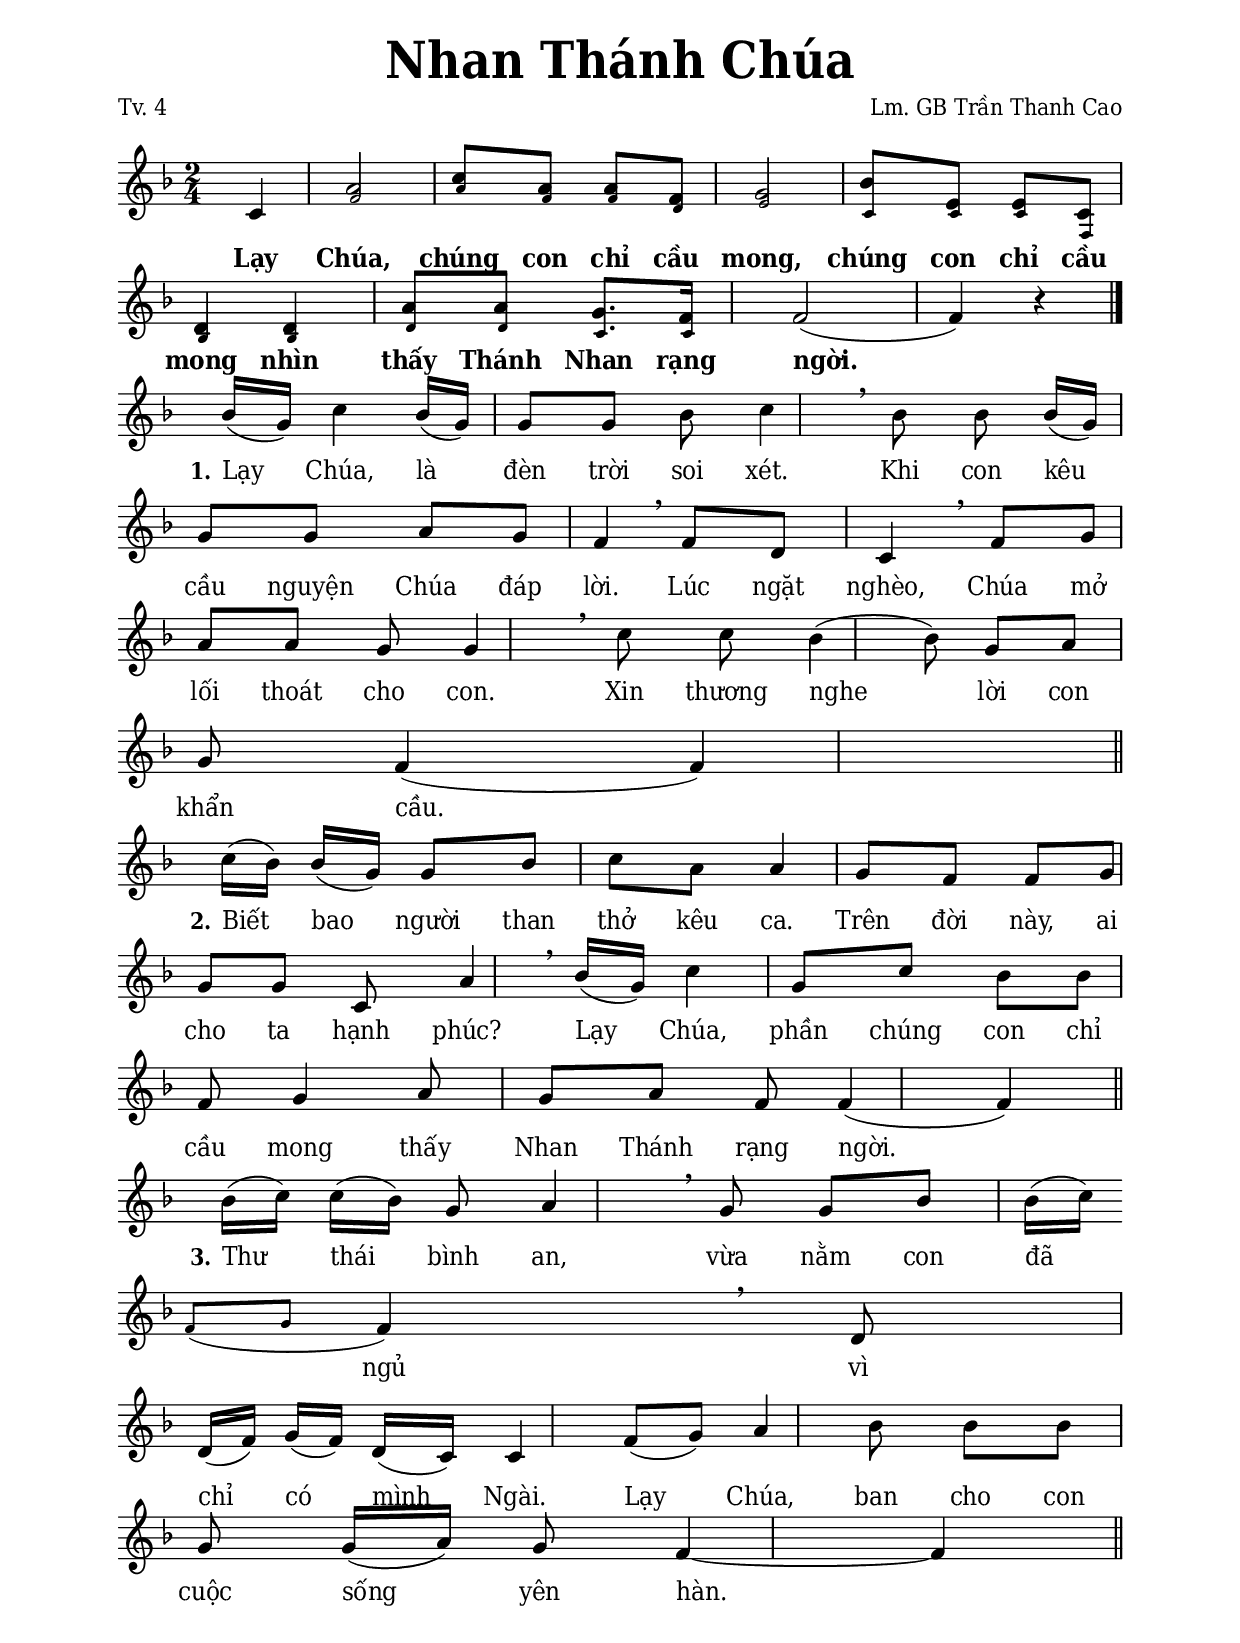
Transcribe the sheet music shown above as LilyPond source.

% Cài đặt chung
\version "2.22.1"
\include "english.ly"

\header {
  title = \markup { \fontsize #3 "Nhan Thánh Chúa" }
  poet = "Tv. 4"
  composer = "Lm. GB Trần Thanh Cao"
  arranger = " "
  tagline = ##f
}

% Nhạc điệp khúc
nhacDiepKhucSop = \relative c' {
  <>^\markup { \halign #40 " " }
  \partial 4 c4 |
  a'2 |
  c8 a a f |
  g2 |
  bf8 e, e c |
  d4 d |
  a'8 a g8. f16 |
  f2 ( |
  f4) r4 \bar "|."
}

nhacDiepKhucBas = \relative c' {
  \skip 4
  f2 |
  a8 f f d |
  e2 |
  c8 c c f, |
  bf4 bf |
  d8 d c8. c16 |
  f2 ( |
  f4) r
}

% Nhạc phiên khúc
nhacPhienKhucMot = \relative c'' {
  bf16 ([g]) c4 bf16 ([g]) g8 g bf c4 \breathe
  bf8 bf bf16 ([g]) g8 g a g f4 \breathe
  f8 d c4 \breathe
  f8 g a a g g4 \breathe
  c8 c bf4 (bf8) 
  g a g f4 (f) \bar "||"
}

nhacPhienKhucHai = \relative c'' {
  c16 ([bf]) bf ([g]) g8 bf c a a4 g8 f f g g g c, a'4 \breathe
  bf16 ([g]) c4 g8 c bf bf f g4 a8 g a f f4 (f) \bar "||"
}

nhacPhienKhucBa = \relative c'' {
  bf16 ([c]) c ([bf]) g8 a4 \breathe
  g8 g bf bf16 ([c]) \break
  \slashedGrace { f,8 ([g] } f4) \breathe
  d8 d16 ([f]) g ([f]) d ([c]) c4 f8 ([g]) a4 bf8 bf bf
  g g16 ([a]) g8 f4 ~ f \bar "||"
}

% Lời điệp khúc
loiDiepKhuc = \lyricmode {
  Lạy Chúa, chúng con chỉ cầu mong,
  chúng con chỉ cầu mong nhìn thấy Thánh Nhan rạng ngời.
}

% Lời phiên khúc
loiPhienKhucMot = \lyricmode {
  \set stanza = #"1."
  Lạy Chúa, là đèn trời soi xét.
  Khi con kêu cầu nguyện Chúa đáp lời.
  Lúc ngặt nghèo, Chúa mở lối thoát cho con.
  Xin thương nghe lời con khẩn cầu.
}

loiPhienKhucHai = \lyricmode {
  \set stanza = #"2."
  Biết bao người than thở kêu ca.
  Trên đời này, ai cho ta hạnh phúc?
  Lạy Chúa, phần chúng con chỉ cầu mong
  thấy Nhan Thánh rạng ngời.
}

loiPhienKhucBa = \lyricmode {
  \set stanza = #"3."
  Thư thái bình an, vừa nằm con đã ngủ vì chỉ có mình Ngài.
  Lạy Chúa, ban cho con cuộc sống yên hàn.
}


% Dàn trang
\paper {
  #(set-paper-size "a4")
  top-margin = 20\mm
  bottom-margin = 10\mm
  left-margin = 20\mm
  right-margin = 20\mm
  indent = #0
  #(define fonts
    (make-pango-font-tree
      "Deja Vu Serif Condensed"
      "Deja Vu Serif Condensed"
      "Deja Vu Serif Condensed"
      (/ 20 20)))
  page-count = #1
  system-system-spacing = #'((basic-distance . 12)
                             (minimum-distance . 12)
                             (padding . 1))
  score-system-spacing = #'((basic-distance . 12)
                             (minimum-distance . 12)
                             (padding . 1))
}

% Thiết lập tông và nhịp
TongNhip = { \key f \major \time 2/4 }

% Đổi kích thước nốt cho bè phụ
notBePhu =
#(define-music-function (font-size music) (number? ly:music?)
   (for-some-music
     (lambda (m)
       (if (music-is-of-type? m 'rhythmic-event)
           (begin
             (set! (ly:music-property m 'tweaks)
                   (cons `(font-size . ,font-size)
                         (ly:music-property m 'tweaks)))
             #t)
           #f))
     music)
   music)

\score {
  \new ChoirStaff <<
    \new Staff = diepKhuc \with {
        \consists "Merge_rests_engraver"
        %\magnifyStaff #(magstep +1)
        printPartCombineTexts = ##f
      }
      <<
      \new Voice \TongNhip \partCombine 
        \nhacDiepKhucSop
        \notBePhu -3 { \nhacDiepKhucBas }
      \new NullVoice = nhacThamChieu \nhacDiepKhucSop
      \new Lyrics \with {
          \override VerticalAxisGroup.
            nonstaff-relatedstaff-spacing.padding = #0.5
          \override VerticalAxisGroup.
            nonstaff-unrelatedstaff-spacing.padding = #1
        }
        \lyricsto nhacThamChieu \loiDiepKhuc
      >>
  >>
  \layout {
    \override Lyrics.LyricText.font-series = #'bold
    %\override Lyrics.LyricText.font-size = #+2
    \override Lyrics.LyricSpace.minimum-distance = #2.2
    \override Score.BarNumber.break-visibility = ##(#f #f #f)
    \override Score.SpacingSpanner.uniform-stretching = ##t
  }
}

\score {
  \new ChoirStaff <<
    \new Staff = phienKhuc \with {
        %\magnifyStaff #(magstep +1)
      }
      <<
      \new Voice = beSop {
        \key f \major \time 2/4 \nhacPhienKhucMot
      }
    >>
    \new Lyrics \with {
          \override VerticalAxisGroup.
            nonstaff-relatedstaff-spacing.padding = #1
          \override VerticalAxisGroup.
            nonstaff-unrelatedstaff-spacing.padding = #1
        }
        \lyricsto beSop \loiPhienKhucMot
  >>
  \layout {
    \override Staff.TimeSignature.transparent = ##t
    %\override Lyrics.LyricText.font-size = #+2
    \override Lyrics.LyricSpace.minimum-distance = #4
    \override Score.BarNumber.break-visibility = ##(#f #f #f)
    \override Score.SpacingSpanner.uniform-stretching = ##t
    \set Score.barAlways = ##t
    \set Score.defaultBarType = ""
  } 
}

\score {
  \new ChoirStaff <<
    \new Staff = phienKhuc \with {
        %\magnifyStaff #(magstep +1)
      }
      <<
      \new Voice = beSop {
        \key f \major \time 2/4 \nhacPhienKhucHai
      }
    >>
    \new Lyrics \with {
          \override VerticalAxisGroup.
            nonstaff-relatedstaff-spacing.padding = #1
          \override VerticalAxisGroup.
            nonstaff-unrelatedstaff-spacing.padding = #1
        }
        \lyricsto beSop \loiPhienKhucHai
  >>
  \layout {
    \override Staff.TimeSignature.transparent = ##t
    %\override Lyrics.LyricText.font-size = #+2
    \override Lyrics.LyricSpace.minimum-distance = #4
    \override Score.BarNumber.break-visibility = ##(#f #f #f)
    \override Score.SpacingSpanner.uniform-stretching = ##t
    \set Score.barAlways = ##t
    \set Score.defaultBarType = ""
  } 
}

\score {
  \new ChoirStaff <<
    \new Staff = phienKhuc \with {
        %\magnifyStaff #(magstep +1)
      }
      <<
      \new Voice = beSop {
        \key f \major \time 2/4 \nhacPhienKhucBa
      }
    >>
    \new Lyrics \with {
          \override VerticalAxisGroup.
            nonstaff-relatedstaff-spacing.padding = #1
          \override VerticalAxisGroup.
            nonstaff-unrelatedstaff-spacing.padding = #1
        }
        \lyricsto beSop \loiPhienKhucBa
  >>
  \layout {
    \override Staff.TimeSignature.transparent = ##t
    %\override Lyrics.LyricText.font-size = #+2
    \override Lyrics.LyricSpace.minimum-distance = #5
    \override Score.BarNumber.break-visibility = ##(#f #f #f)
    \override Score.SpacingSpanner.uniform-stretching = ##t
    \set Score.barAlways = ##t
    \set Score.defaultBarType = ""
  } 
}
